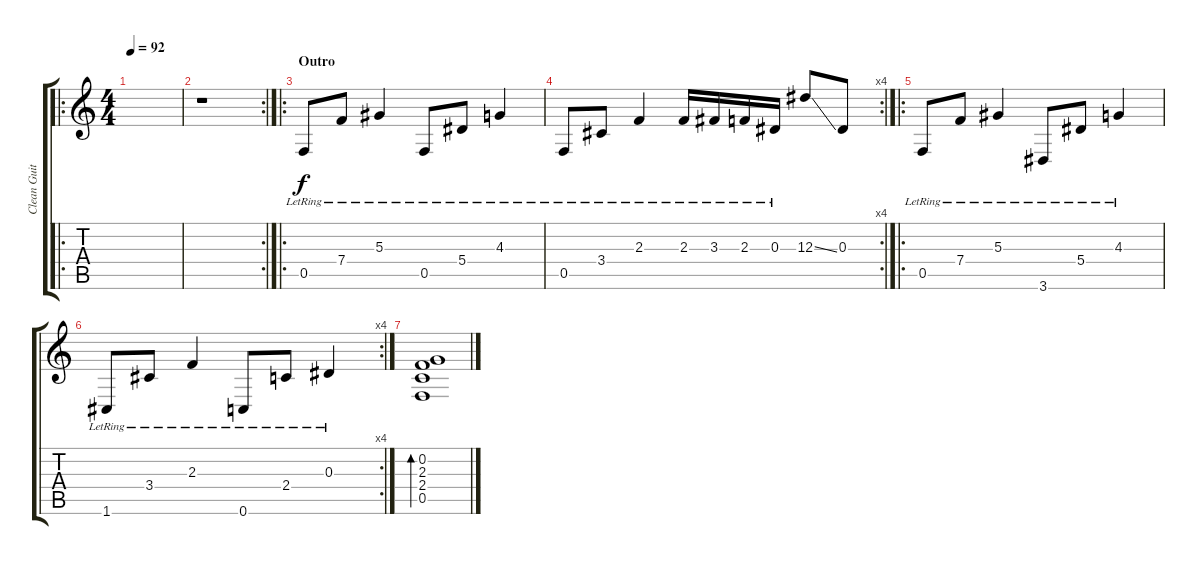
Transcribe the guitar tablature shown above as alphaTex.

\track ("Clean Guitar (with tremelo)" "Clean Guit") {instrument electricguitarclean}
\staff {score tabs}
\tuning (C4 G3 Eb3 Bb2 F2 C2) {hide}
\ro
\ts (4 4)
\tempo 92
\clef g2
\ks c
|
\rc 2
r.1 |
\ro
\section ("" "Outro")
0.5{lr}.8 7.4{lr}.8 5.3{lr}.4 0.5{lr}.8 5.4{lr}.8 4.3{lr}.4 |
\rc 4
0.5{lr}.8 3.4{lr}.8 2.3{lr}.4 2.3{lr}.16 3.3{lr}.16 2.3{lr}.16 0.3{lr}.16 12.3{ss}.8 0.3.8 |
\ro
0.5{lr}.8 7.4{lr}.8 5.3{lr}.4 3.6{lr}.8 5.4{lr}.8 4.3{lr}.4 |
\rc 4
1.6{lr}.8 3.4{lr}.8 2.3{lr}.4 0.6{lr}.8 2.4{lr}.8 0.3{lr}.4 |
(0.2 2.3 2.4 0.5).1{bd 480}
